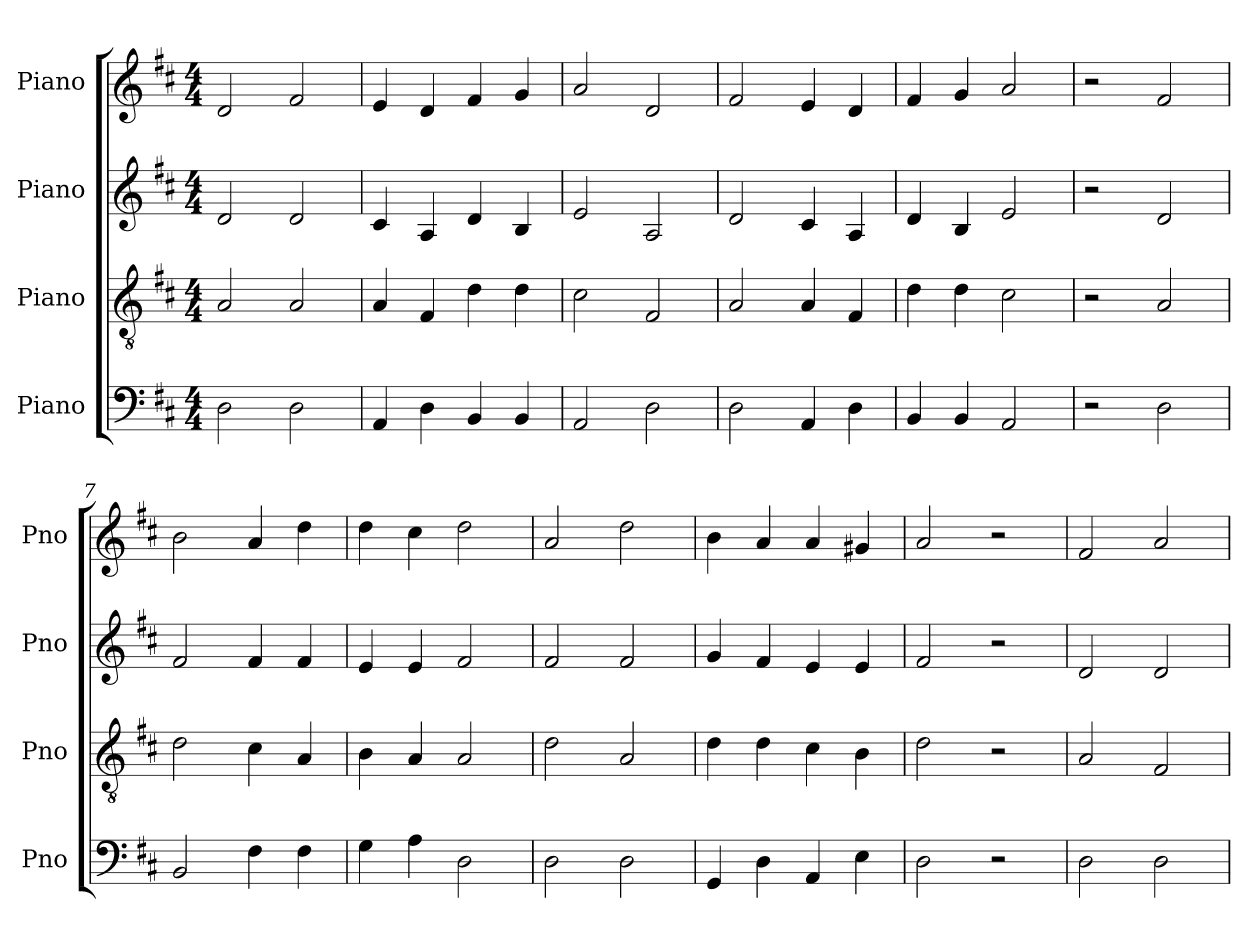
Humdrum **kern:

**kern	**kern	**kern	**kern
*part4	*part3	*part2	*part1
*staff4	*staff3	*staff2	*staff1
*I"Piano	*I"Piano	*I"Piano	*I"Piano
*I'Pno	*I'Pno	*I'Pno	*I'Pno
*clefF4	*clefGv2	*clefG2	*clefG2
*k[f#c#]	*k[f#c#]	*k[f#c#]	*k[f#c#]
*M4/4	*M4/4	*M4/4	*M4/4
=1	=1	=1	=1
2D\	2A/	2d/	2d/
2D\	2A/	2d/	2f#/
=2	=2	=2	=2
4AA/	4A/	4c#/	4e/
4D\	4F#/	4A/	4d/
4BB/	4d\	4d/	4f#/
4BB/	4d\	4B/	4g/
=3	=3	=3	=3
2AA/	2c#\	2e/	2a/
2D\	2F#/	2A/	2d/
=4	=4	=4	=4
2D\	2A/	2d/	2f#/
4AA/	4A/	4c#/	4e/
4D\	4F#/	4A/	4d/
=5	=5	=5	=5
4BB/	4d\	4d/	4f#/
4BB/	4d\	4B/	4g/
2AA/	2c#\	2e/	2a/
=6	=6	=6	=6
2r	2r	2r	2r
2D\	2A/	2d/	2f#/
=7	=7	=7	=7
2BB/	2d\	2f#/	2b\
4F#\	4c#\	4f#/	4a/
4F#\	4A/	4f#/	4dd\
=8	=8	=8	=8
4G\	4B\	4e/	4dd\
4A\	4A/	4e/	4cc#\
2D\	2A/	2f#/	2dd\
=9	=9	=9	=9
2D\	2d\	2f#/	2a/
2D\	2A/	2f#/	2dd\
!!LO:LB:g=z
=10	=10	=10	=10
4GG/	4d\	4g/	4b\
4D\	4d\	4f#/	4a/
4AA/	4c#\	4e/	4a/
4E\	4B\	4e/	4g#X/
=11	=11	=11	=11
2D\	2d\	2f#/	2a/
2r	2r	2r	2r
=12	=12	=12	=12
2D\	2A/	2d/	2f#/
2D\	2F#/	2d/	2a/
=	=	=	=
*-	*-	*-	*-
